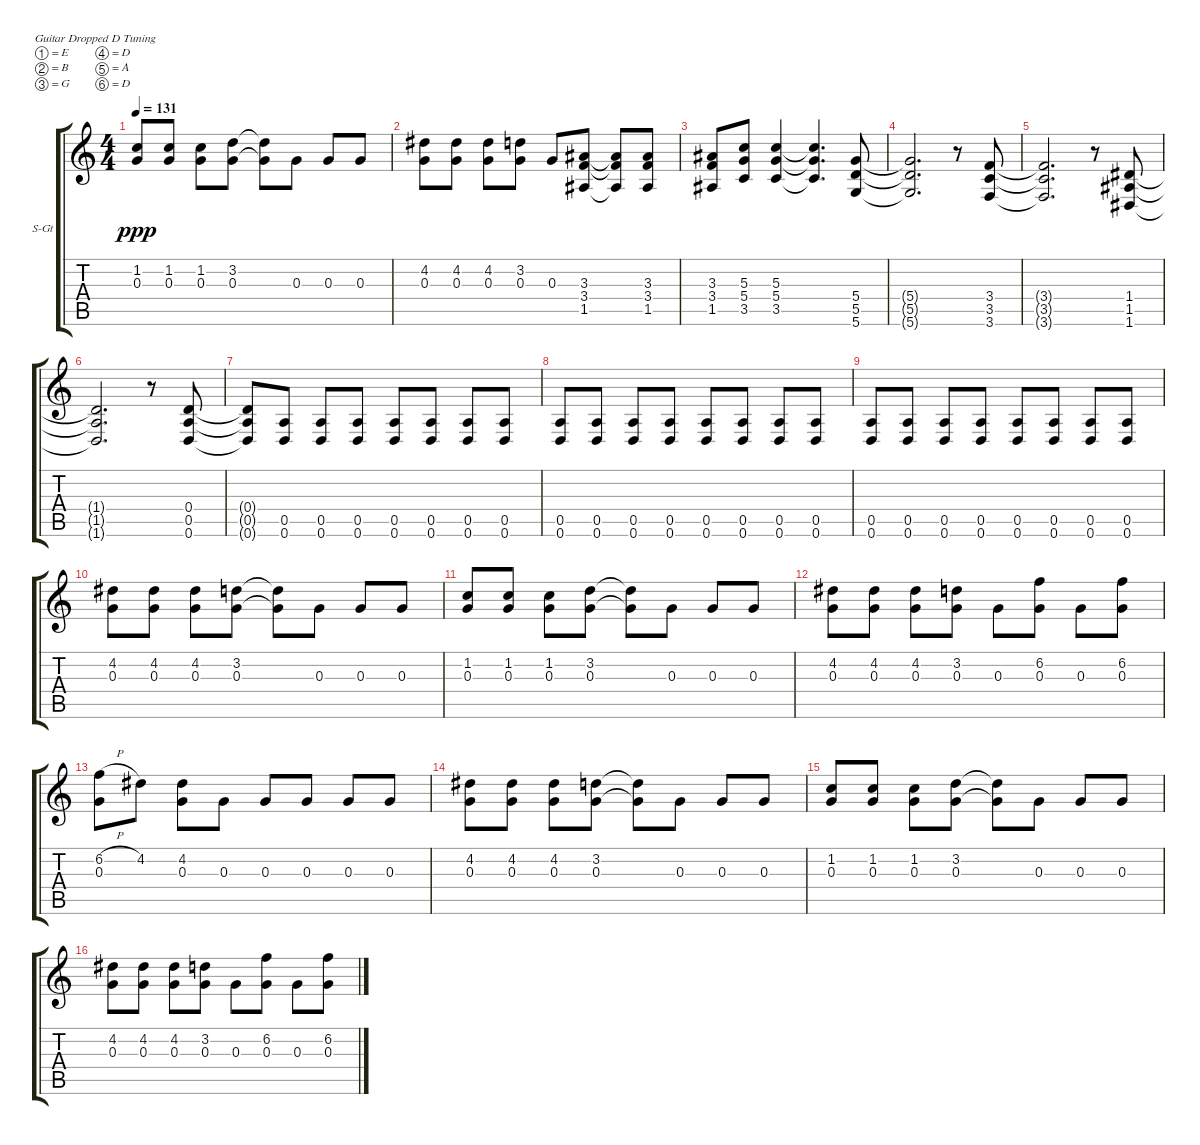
\bracketExtendMode groupsimilarinstruments
\firstSystemTrackNameOrientation horizontal
\otherSystemsTrackNameOrientation horizontal
\track ("sitar" "S-Gt") {instrument acousticgrandpiano}
\staff {score tabs}
\tuning (E4 B3 G3 D3 A2 D2)
\displaytranspose 12
\ts (4 4)
\tempo 131
\clef g2
\ks c
(1.2 0.3).8{dy ppp} (1.2 0.3).8 (1.2 0.3).8 (3.2 0.3).8 (3.2{t} 0.3{t}).8 0.3.8 0.3.8 0.3.8 |
(4.2 0.3).8 (4.2 0.3).8 (4.2 0.3).8 (3.2 0.3).8 0.3.8 (3.3 3.4 1.5).8 (3.3{t} 3.4{t} 1.5{t}).8 (3.3 3.4 1.5).8 |
(3.3 3.4 1.5).8 (5.3 5.4 3.5).8 (5.3 5.4 3.5).4 (5.3{t} 5.4{t} 3.5{t}).4{d} (5.4 5.5 5.6).8 |
(5.4{t} 5.5{t} 5.6{t}).2{d} r.8 (3.4 3.5 3.6).8 |
(3.4{t} 3.5{t} 3.6{t}).2{d} r.8 (1.4 1.5 1.6).8 |
(1.4{t} 1.5{t} 1.6{t}).2{d} r.8 (0.4 0.5 0.6).8 |
(0.4{t} 0.5{t} 0.6{t}).8 (0.5 0.6).8 (0.5 0.6).8 (0.5 0.6).8 (0.5 0.6).8 (0.5 0.6).8 (0.5 0.6).8 (0.5 0.6).8 |
(0.5 0.6).8 (0.5 0.6).8 (0.5 0.6).8 (0.5 0.6).8 (0.5 0.6).8 (0.5 0.6).8 (0.5 0.6).8 (0.5 0.6).8 |
(0.5 0.6).8 (0.5 0.6).8 (0.5 0.6).8 (0.5 0.6).8 (0.5 0.6).8 (0.5 0.6).8 (0.5 0.6).8 (0.5 0.6).8 |
(4.2 0.3).8 (4.2 0.3).8 (4.2 0.3).8 (3.2 0.3).8 (3.2{t} 0.3{t}).8 0.3.8 0.3.8 0.3.8 |
(1.2 0.3).8 (1.2 0.3).8 (1.2 0.3).8 (3.2 0.3).8 (3.2{t} 0.3{t}).8 0.3.8 0.3.8 0.3.8 |
(4.2 0.3).8 (4.2 0.3).8 (4.2 0.3).8 (3.2 0.3).8 0.3.8 (6.2 0.3).8 0.3.8 (6.2 0.3).8 |
(6.2{h} 0.3).8 4.2.8 (4.2 0.3).8 0.3.8 0.3.8 0.3.8 0.3.8 0.3.8 |
(4.2 0.3).8 (4.2 0.3).8 (4.2 0.3).8 (3.2 0.3).8 (3.2{t} 0.3{t}).8 0.3.8 0.3.8 0.3.8 |
(1.2 0.3).8 (1.2 0.3).8 (1.2 0.3).8 (3.2 0.3).8 (3.2{t} 0.3{t}).8 0.3.8 0.3.8 0.3.8 |
(4.2 0.3).8 (4.2 0.3).8 (4.2 0.3).8 (3.2 0.3).8 0.3.8 (6.2 0.3).8 0.3.8 (6.2 0.3).8
